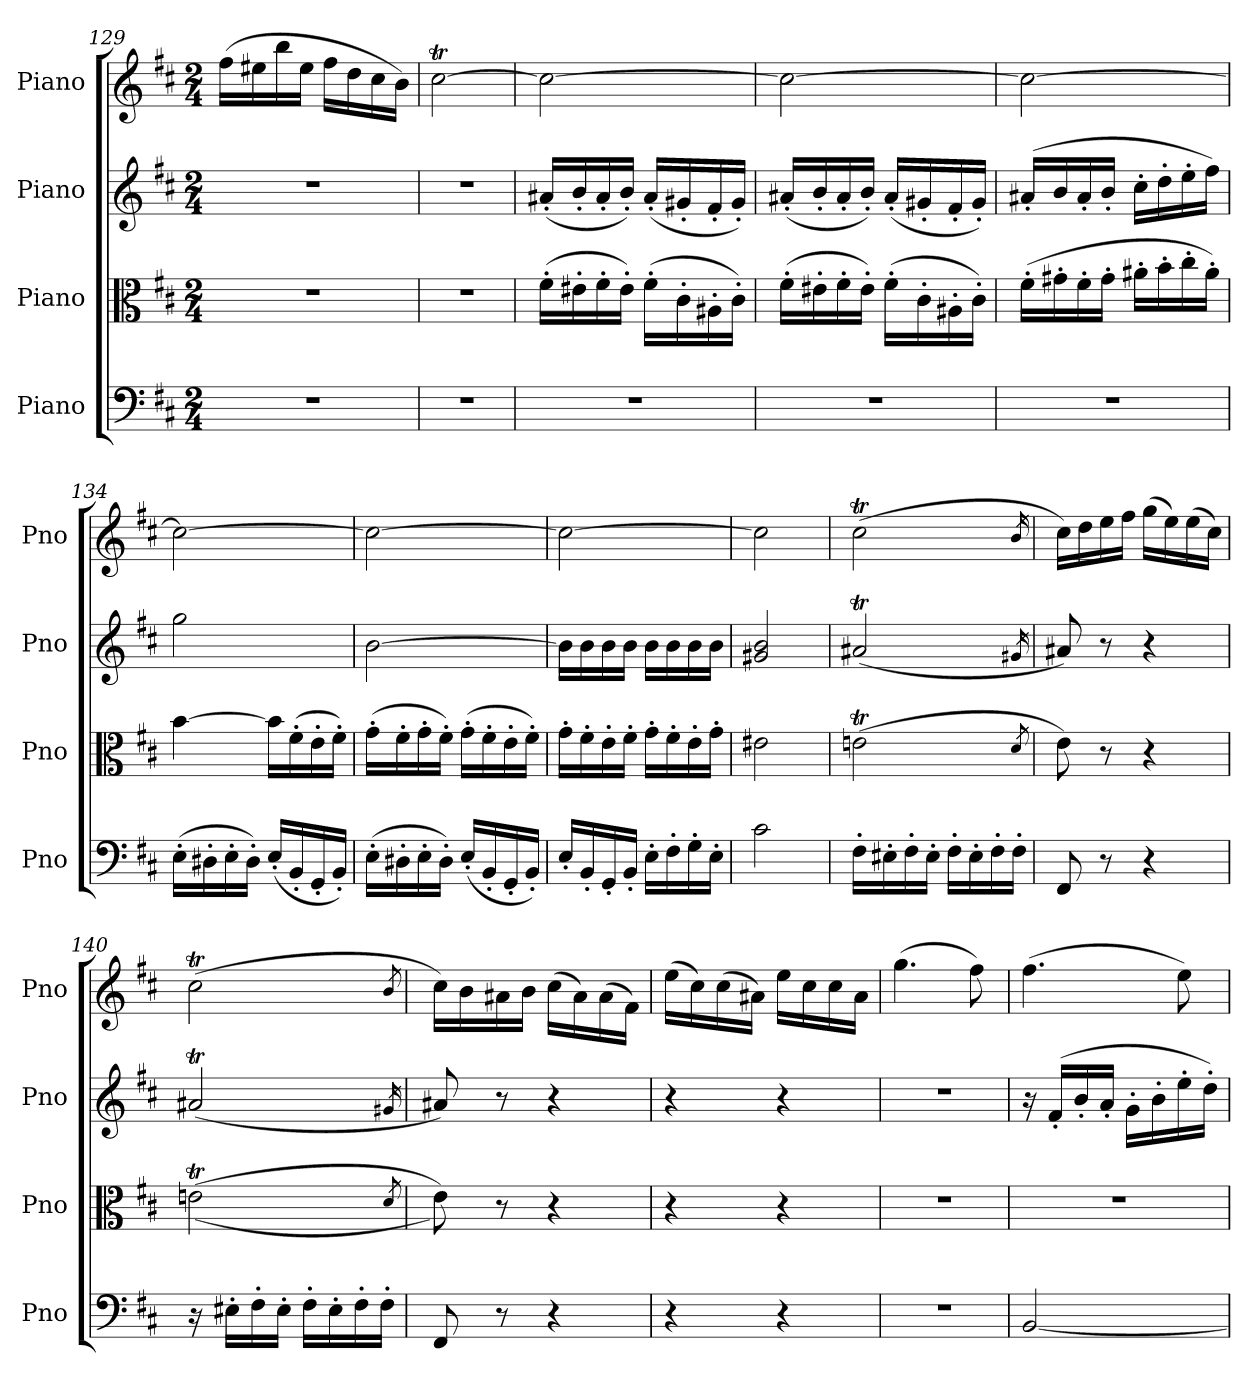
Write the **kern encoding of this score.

**kern	**kern	**kern	**kern
*part4	*part3	*part2	*part1
*staff4	*staff3	*staff2	*staff1
*I"Piano	*I"Piano	*I"Piano	*I"Piano
*I'Pno	*I'Pno	*I'Pno	*I'Pno
*clefF4	*clefC3	*clefG2	*clefG2
*k[f#c#]	*k[f#c#]	*k[f#c#]	*k[f#c#]
*M2/4	*M2/4	*M2/4	*M2/4
=129	=129	=129	=129
2r	2r	2r	(16ff#\LL
.	.	.	16ee#X\
.	.	.	16bb\
.	.	.	16ee#\JJ
.	.	.	16ff#\LL
.	.	.	16dd\
.	.	.	16cc#\
.	.	.	16b\JJ)
=130	=130	=130	=130
2r	2r	2r	[2cc#t\
!!LO:LB:g=z
=131	=131	=131	=131
2r	(16f#'\LL	(16a#X'/LL	2cc#\_
.	16e#X'\	16b'/	.
.	16f#'\	16a#'/	.
.	16e#'\JJ)	16b'/JJ)	.
.	(16f#'\LL	(16a#'/LL	.
.	16c#'\	16g#X'/	.
.	16A#X'\	16f#'/	.
.	16c#'\JJ)	16g#'/JJ)	.
=132	=132	=132	=132
2r	(16f#'\LL	(16a#X'/LL	2cc#\_
.	16e#X'\	16b'/	.
.	16f#'\	16a#'/	.
.	16e#'\JJ)	16b'/JJ)	.
.	(16f#'\LL	(16a#'/LL	.
.	16c#'\	16g#X'/	.
.	16A#X'\	16f#'/	.
.	16c#'\JJ)	16g#'/JJ)	.
=133	=133	=133	=133
2r	(16f#'\LL	(16a#X'/LL	2cc#\_
.	16g#X'\	16b/	.
.	16f#'\	16a#'/	.
.	16g#'\JJ	16b'/JJ	.
.	16a#X'\LL	16cc#'\LL	.
.	16b'\	16dd'\	.
.	16cc#'\	16ee'\	.
.	16a#'\JJ)	16ff#\JJ)	.
=134	=134	=134	=134
(16E'\LL	[4b\	2gg\	2cc#\_
16D#X'\	.	.	.
16E'\	.	.	.
16D#'\JJ)	.	.	.
(16E'/LL	16b\LL]	.	.
16BB'/	(16f#'\	.	.
16GG'/	16e'\	.	.
16BB'/JJ)	16f#'\JJ)	.	.
=135	=135	=135	=135
(16E'\LL	(16g'\LL	[2b\	2cc#\_
16D#X'\	16f#'\	.	.
16E'\	16g'\	.	.
16D#'\JJ)	16f#'\JJ)	.	.
(16E'/LL	(16g'\LL	.	.
16BB'/	16f#'\	.	.
16GG'/	16e'\	.	.
16BB'/JJ)	16f#'\JJ)	.	.
=136	=136	=136	=136
16E'/LL	16g'\LL	16b\LL]	2cc#\_
16BB'/	16f#'\	16b\	.
16GG'/	16e'\	16b\	.
16BB'/JJ	16f#'\JJ	16b\JJ	.
16E'\LL	16g'\LL	16b\LL	.
16F#'\	16f#'\	16b\	.
16G'\	16e'\	16b\	.
16E'\JJ	16g'\JJ	16b\JJ	.
=137	=137	=137	=137
2c#\	2e#X\	2g#X/ 2b/	2cc#\]
!!LO:LB:g=z
=138	=138	=138	=138
16F#'\LL	(2enT\	(2a#Xt/	(2cc#t\
16E#X'\	.	.	.
16F#'\	.	.	.
16E#'\JJ	.	.	.
16F#'\LL	.	.	.
16E#'\	.	.	.
16F#'\	.	.	.
16F#'\JJ	.	.	.
.	8qd/	16qg#X/	16qb/
=139	=139	=139	=139
8FF#/	8e\)	8a#X/)	16cc#\LL)
.	.	.	16dd\
8r	8r	8r	16ee\
.	.	.	16ff#\JJ
4r	4r	4r	(16gg\LL
.	.	.	16ee\)
.	.	.	(16ee\
.	.	.	16cc#\JJ)
=140	=140	=140	=140
16r	((2enT\	(2a#Xt/	(2cc#t\
16E#X'\LL	.	.	.
16F#'\	.	.	.
16E#'\JJ	.	.	.
16F#'\LL	.	.	.
16E#'\	.	.	.
16F#'\	.	.	.
16F#'\JJ	.	.	.
.	8qd/	16qg#X/	8qb/
=141	=141	=141	=141
8FF#/	8e\))	8a#X/)	16cc#\LL)
.	.	.	16b\
8r	8r	8r	16a#X\
.	.	.	16b\JJ
4r	4r	4r	(16cc#\LL
.	.	.	16a#\)
.	.	.	(16a#\
.	.	.	16f#\JJ)
=142	=142	=142	=142
4r	4r	4r	(16ee\LL
.	.	.	16cc#\)
.	.	.	(16cc#\
.	.	.	16a#X\JJ)
4r	4r	4r	16ee\LL
.	.	.	16cc#\
.	.	.	16cc#\
.	.	.	16a#\JJ
=143	=143	=143	=143
2r	2r	2r	(4.gg\
.	.	.	8ff#\)
=144	=144	=144	=144
[2BB/	2r	16r	(4.ff#\
.	.	(16f#'/LL	.
.	.	16b'/	.
.	.	16a'/JJ	.
.	.	16g'\LL	.
.	.	16b'\	.
.	.	16ee'\	8ee\)
.	.	16dd'\JJ)	.
=	=	=	=
*-	*-	*-	*-
